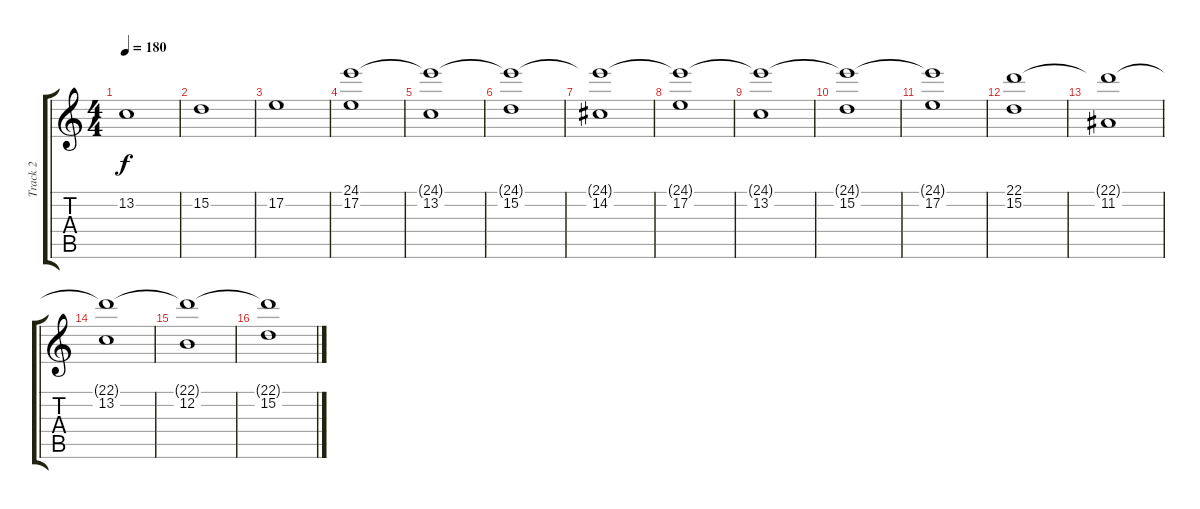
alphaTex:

\track ("Track 2" "Track 2") {instrument pad8sweep}
\staff {score tabs}
\tuning (E4 B3 G3 D3 A2 E2) {hide}
\ts (4 4)
\tempo 180
\clef g2
\ks c
13.2.1{dy f} |
15.2.1 |
17.2.1 |
(24.1 17.2).1 |
(24.1{t} 13.2).1 |
(24.1{t} 15.2).1 |
(24.1{t} 14.2).1 |
(24.1{t} 17.2).1 |
(24.1{t} 13.2).1 |
(24.1{t} 15.2).1 |
(24.1{t} 17.2).1 |
(22.1 15.2).1 |
(22.1{t} 11.2).1 |
(22.1{t} 13.2).1 |
(22.1{t} 12.2).1 |
(22.1{t} 15.2).1
